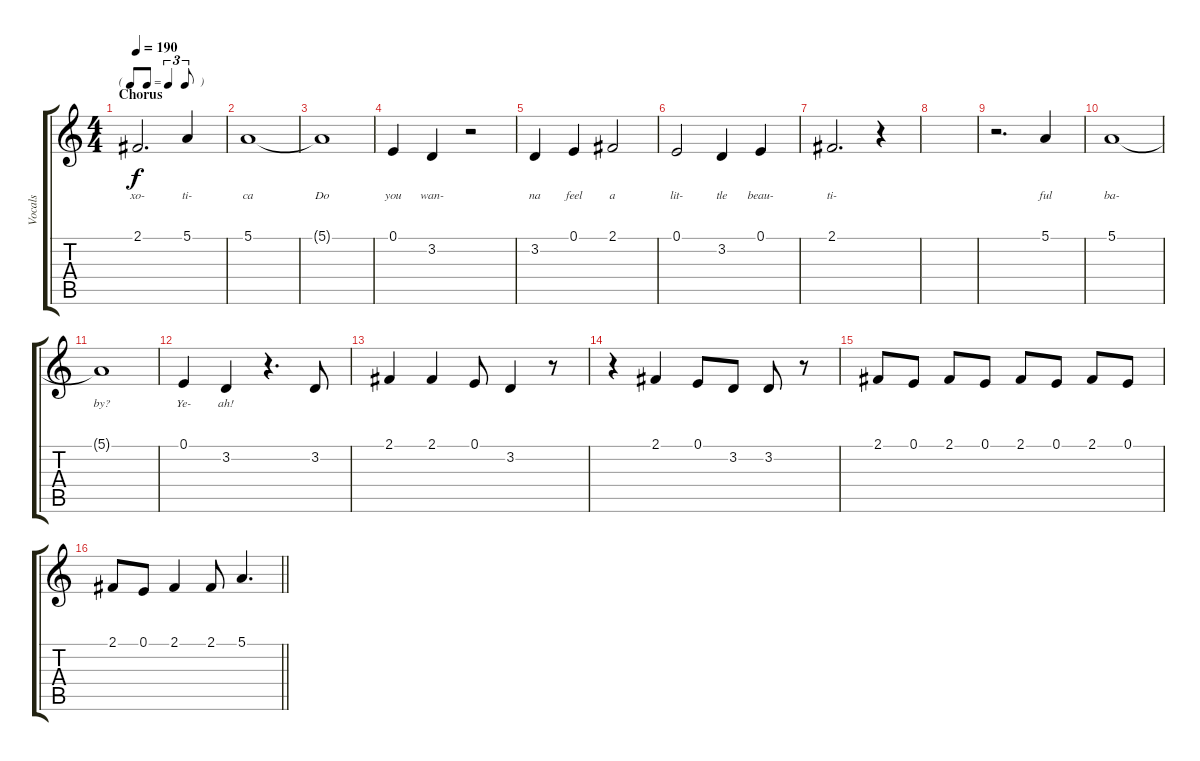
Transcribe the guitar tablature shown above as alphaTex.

\track ("Vocals" "Vocals") {instrument bassoon}
\staff {score tabs}
\tuning (E4 B3 G3 D3 A2 E2) {hide}
\ts (4 4)
\tf triplet8th
\section ("" "Chorus")
\tempo 190
\clef g2
\ks c
2.1{t}.2{d lyrics (0 "xo-") lyrics (1 "") lyrics (2 "") lyrics (3 "") lyrics (4 "") dy f} 5.1.4{lyrics (0 "ti-") lyrics (1 "") lyrics (2 "") lyrics (3 "") lyrics (4 "")} |
5.1.1{lyrics (0 "ca") lyrics (1 "") lyrics (2 "") lyrics (3 "") lyrics (4 "")} |
5.1{t}.1{lyrics (0 "Do") lyrics (1 "") lyrics (2 "") lyrics (3 "") lyrics (4 "")} |
0.1.4{lyrics (0 "you") lyrics (1 "") lyrics (2 "") lyrics (3 "") lyrics (4 "")} 3.2.4{lyrics (0 "wan-") lyrics (1 "") lyrics (2 "") lyrics (3 "") lyrics (4 "")} r.2 |
3.2.4{lyrics (0 "na") lyrics (1 "") lyrics (2 "") lyrics (3 "") lyrics (4 "")} 0.1.4{lyrics (0 "feel") lyrics (1 "") lyrics (2 "") lyrics (3 "") lyrics (4 "")} 2.1.2{lyrics (0 "a") lyrics (1 "") lyrics (2 "") lyrics (3 "") lyrics (4 "")} |
0.1.2{lyrics (0 "lit-") lyrics (1 "") lyrics (2 "") lyrics (3 "") lyrics (4 "")} 3.2.4{lyrics (0 "tle") lyrics (1 "") lyrics (2 "") lyrics (3 "") lyrics (4 "")} 0.1.4{lyrics (0 "beau-") lyrics (1 "") lyrics (2 "") lyrics (3 "") lyrics (4 "")} |
2.1.2{d lyrics (0 "ti-") lyrics (1 "") lyrics (2 "") lyrics (3 "") lyrics (4 "")} r.4 |
|
r.2{d} 5.1.4{lyrics (0 "ful") lyrics (1 "") lyrics (2 "") lyrics (3 "") lyrics (4 "")} |
5.1.1{lyrics (0 "ba-") lyrics (1 "") lyrics (2 "") lyrics (3 "") lyrics (4 "")} |
5.1{t}.1{lyrics (0 "by?") lyrics (1 "") lyrics (2 "") lyrics (3 "") lyrics (4 "")} |
0.1.4{lyrics (0 "Ye-") lyrics (1 "") lyrics (2 "") lyrics (3 "") lyrics (4 "")} 3.2.4{lyrics (0 "ah!") lyrics (1 "") lyrics (2 "") lyrics (3 "") lyrics (4 "")} r.4{d} 3.2.8{lyrics (0 "") lyrics (1 "") lyrics (2 "") lyrics (3 "") lyrics (4 "")} |
2.1.4{lyrics (0 "") lyrics (1 "") lyrics (2 "") lyrics (3 "") lyrics (4 "")} 2.1.4{lyrics (0 "") lyrics (1 "") lyrics (2 "") lyrics (3 "") lyrics (4 "")} 0.1.8{lyrics (0 "") lyrics (1 "") lyrics (2 "") lyrics (3 "") lyrics (4 "")} 3.2.4{lyrics (0 "") lyrics (1 "") lyrics (2 "") lyrics (3 "") lyrics (4 "")} r.8 |
r.4 2.1.4{lyrics (0 "") lyrics (1 "") lyrics (2 "") lyrics (3 "") lyrics (4 "")} 0.1.8{lyrics (0 "") lyrics (1 "") lyrics (2 "") lyrics (3 "") lyrics (4 "")} 3.2.8{lyrics (0 "") lyrics (1 "") lyrics (2 "") lyrics (3 "") lyrics (4 "")} 3.2.8{lyrics (0 "") lyrics (1 "") lyrics (2 "") lyrics (3 "") lyrics (4 "")} r.8 |
2.1.8{lyrics (0 "") lyrics (1 "") lyrics (2 "") lyrics (3 "") lyrics (4 "")} 0.1.8{lyrics (0 "") lyrics (1 "") lyrics (2 "") lyrics (3 "") lyrics (4 "")} 2.1.8{lyrics (0 "") lyrics (1 "") lyrics (2 "") lyrics (3 "") lyrics (4 "")} 0.1.8{lyrics (0 "") lyrics (1 "") lyrics (2 "") lyrics (3 "") lyrics (4 "")} 2.1.8{lyrics (0 "") lyrics (1 "") lyrics (2 "") lyrics (3 "") lyrics (4 "")} 0.1.8{lyrics (0 "") lyrics (1 "") lyrics (2 "") lyrics (3 "") lyrics (4 "")} 2.1.8{lyrics (0 "") lyrics (1 "") lyrics (2 "") lyrics (3 "") lyrics (4 "")} 0.1.8{lyrics (0 "") lyrics (1 "") lyrics (2 "") lyrics (3 "") lyrics (4 "")} |
\barLineRight lightlight
2.1.8{lyrics (0 "") lyrics (1 "") lyrics (2 "") lyrics (3 "") lyrics (4 "")} 0.1.8{lyrics (0 "") lyrics (1 "") lyrics (2 "") lyrics (3 "") lyrics (4 "")} 2.1.4{lyrics (0 "") lyrics (1 "") lyrics (2 "") lyrics (3 "") lyrics (4 "")} 2.1.8{lyrics (0 "") lyrics (1 "") lyrics (2 "") lyrics (3 "") lyrics (4 "")} 5.1.4{d lyrics (0 "") lyrics (1 "") lyrics (2 "") lyrics (3 "") lyrics (4 "")}
